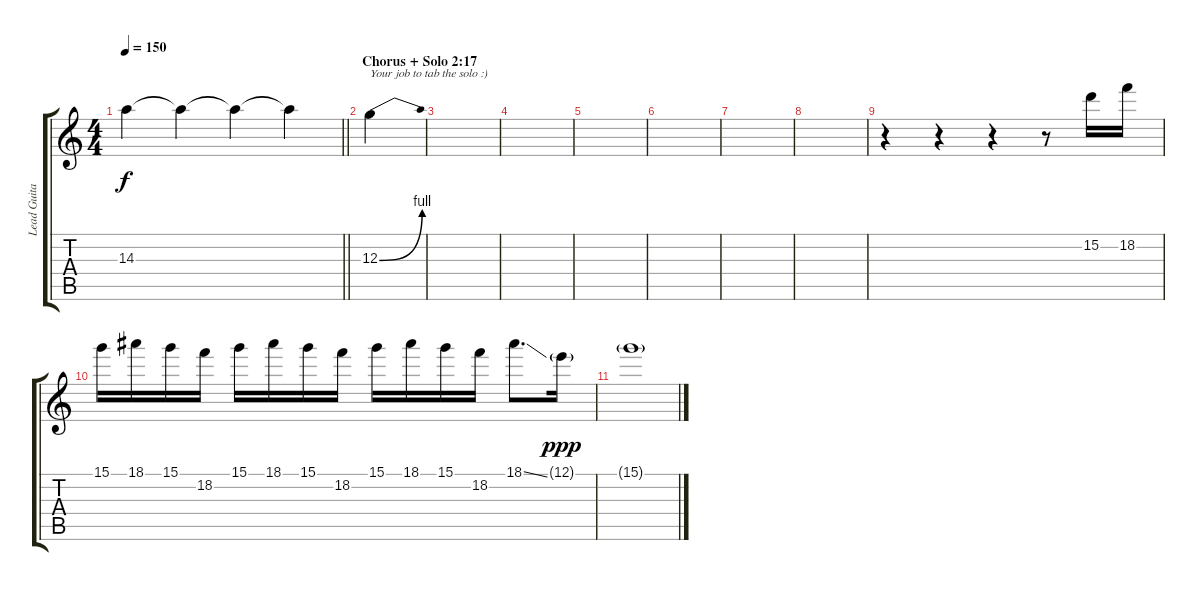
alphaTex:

\track ("Lead Guitar" "Lead Guita") {instrument overdrivenguitar}
\staff {score tabs}
\tuning (E4 B3 G3 D3 A2 E2) {hide}
\ts (4 4)
\tempo 150
\clef g2
\barLineRight lightlight
\ks c
14.3{t}.4{dy f} 14.3{t}.4 14.3{t}.4 14.3{t}.4 |
\section ("" "Chorus + Solo 2:17")
12.3{be (bend 0 0 60 4)}.4{txt "Your job to tab the solo :) "} |
|
|
|
|
|
|
r.4 r.4 r.4 r.8 15.2.16 18.2.16 |
15.1.16 18.1.16 15.1.16 18.2.16 15.1.16 18.1.16 15.1.16 18.2.16 15.1.16 18.1.16 15.1.16 18.2.16 18.1{ss}.8{d} 12.1{g}.16{dy ppp} |
15.1{g}.1
